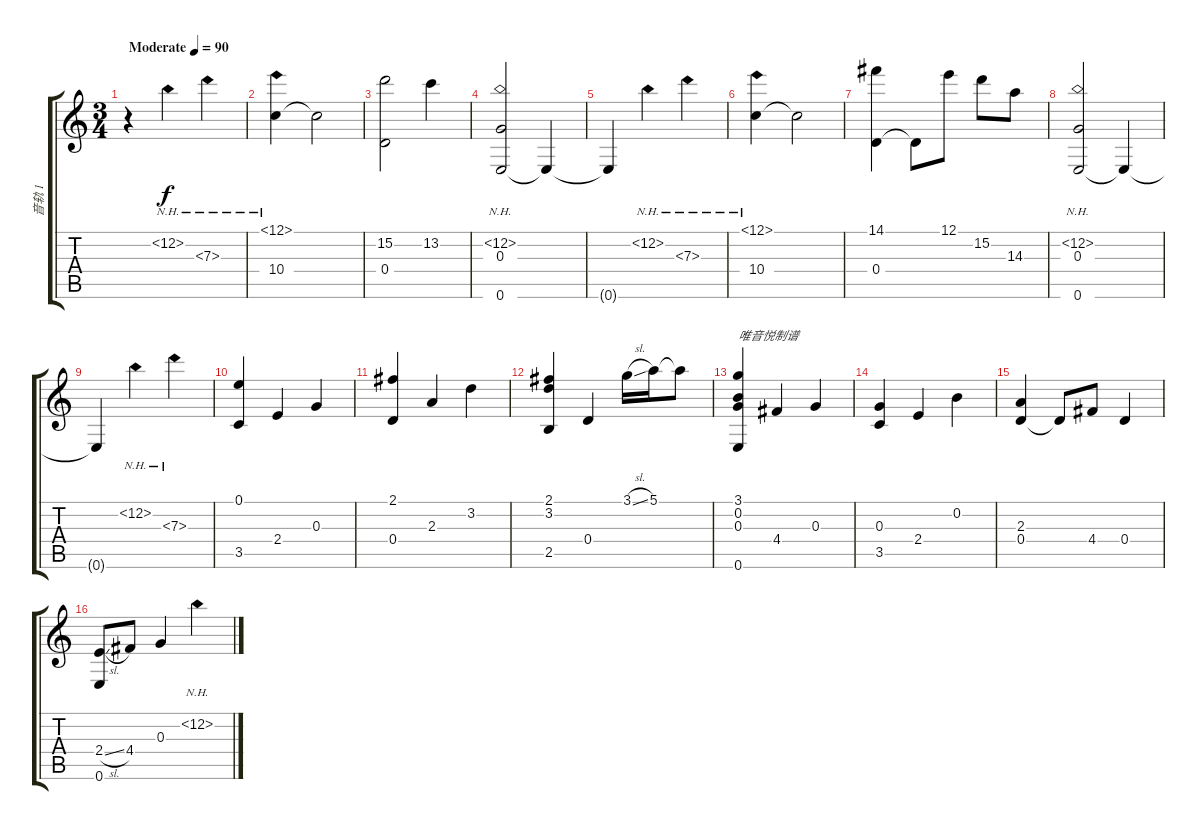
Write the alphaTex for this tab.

\track ("音轨 1" "音轨 1") {instrument acousticguitarsteel}
\staff {score tabs}
\tuning (E4 B3 G3 D3 A2 E2) {hide}
\ts (3 4)
\tempo (90 "Moderate")
\clef g2
\ks c
r.4{dy f instrument acousticguitarsteel} 12.2{nh}.4 7.3{nh}.4 |
(12.1{nh} 10.4).4 10.4{t}.2 |
(15.2 0.4).2 13.2.4 |
(12.2{nh} 0.3 0.6).2 0.6{t}.4 |
0.6{t}.4 12.2{nh}.4 7.3{nh}.4 |
(12.1{nh} 10.4).4 10.4{t}.2 |
(14.1 0.4).4 0.4{t}.8 12.1.8 15.2.8 14.3.8 |
(12.2{nh} 0.3 0.6).2 0.6{t}.4 |
0.6{t}.4 12.2{nh}.4 7.3{nh}.4 |
(0.1 3.5).4 2.4.4 0.3.4 |
(2.1 0.4).4 2.3.4 3.2.4 |
(2.1 3.2 2.5).4 0.4.4 3.1{sl}.16 5.1.16 5.1{t}.8 |
(3.1 0.2 0.3 0.6).4{txt "唯音悦制谱"} 4.4.4 0.3.4 |
(0.3 3.5).4 2.4.4 0.2.4 |
(2.3 0.4).4 0.4{t}.8 4.4.8 0.4.4 |
(2.4{sl} 0.6).8 4.4.8 0.3.4 12.2{nh}.4
